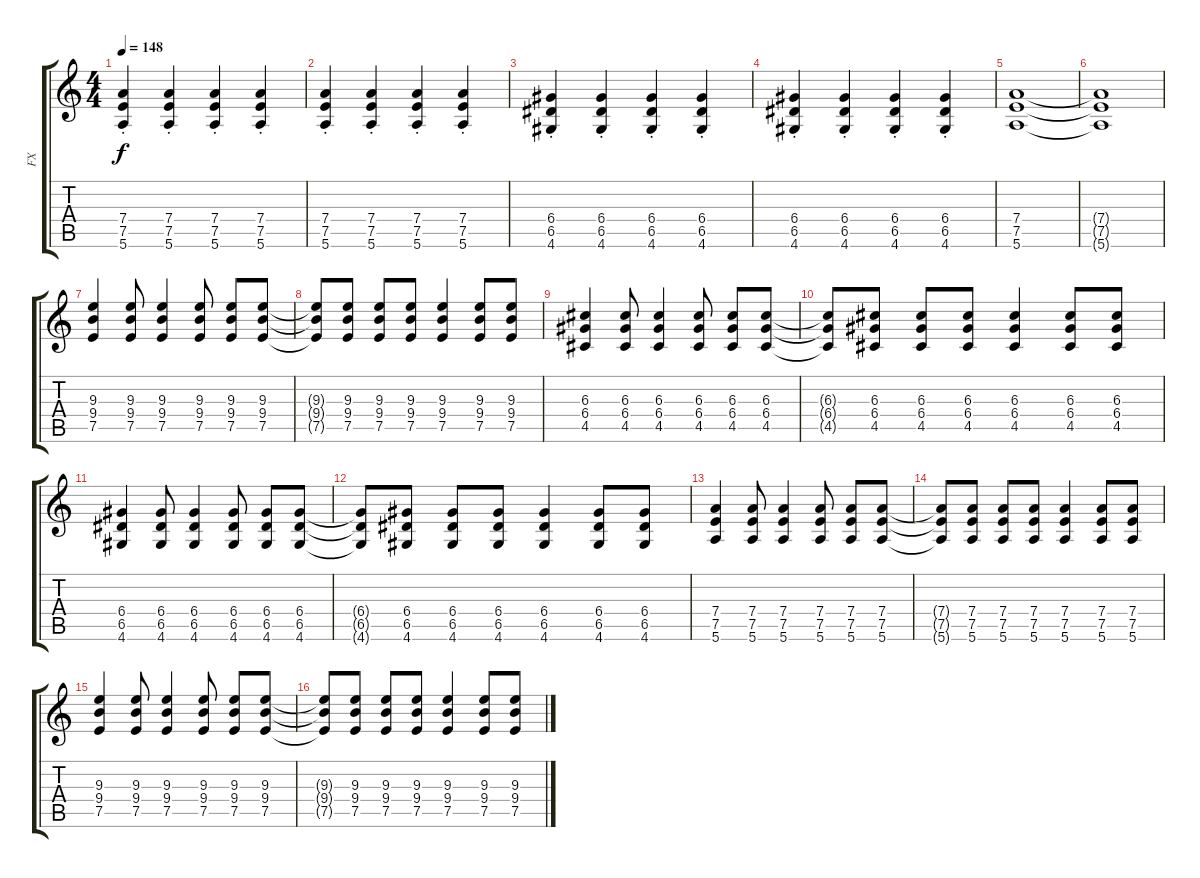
\track ("FX" "FX") {instrument electricguitarjazz}
\staff {score tabs}
\tuning (E4 B3 G3 D3 A2 E2) {hide}
\ts (4 4)
\tempo 148
\clef g2
\ks c
(7.4{st} 7.5{st} 5.6{st}).4{dy f} (7.4{st} 7.5{st} 5.6{st}).4 (7.4{st} 7.5{st} 5.6{st}).4 (7.4{st} 7.5{st} 5.6{st}).4 |
(7.4{st} 7.5{st} 5.6{st}).4 (7.4{st} 7.5{st} 5.6{st}).4 (7.4{st} 7.5{st} 5.6{st}).4 (7.4{st} 7.5{st} 5.6{st}).4 |
(6.4{st} 6.5{st} 4.6{st}).4 (6.4{st} 6.5{st} 4.6{st}).4 (6.4{st} 6.5{st} 4.6{st}).4 (6.4{st} 6.5{st} 4.6{st}).4 |
(6.4{st} 6.5{st} 4.6{st}).4 (6.4{st} 6.5{st} 4.6{st}).4 (6.4{st} 6.5{st} 4.6{st}).4 (6.4{st} 6.5{st} 4.6{st}).4 |
(7.4 7.5 5.6).1 |
(7.4{t} 7.5{t} 5.6{t}).1 |
(9.3 9.4 7.5).4{balance 16} (9.3 9.4 7.5).8 (9.3 9.4 7.5).4 (9.3 9.4 7.5).8 (9.3 9.4 7.5).8 (9.3 9.4 7.5).8 |
(9.3{t} 9.4{t} 7.5{t}).8 (9.3 9.4 7.5).8 (9.3 9.4 7.5).8 (9.3 9.4 7.5).8 (9.3 9.4 7.5).4 (9.3 9.4 7.5).8 (9.3 9.4 7.5).8 |
(6.3 6.4 4.5).4 (6.3 6.4 4.5).8 (6.3 6.4 4.5).4 (6.3 6.4 4.5).8 (6.3 6.4 4.5).8 (6.3 6.4 4.5).8 |
(6.3{t} 6.4{t} 4.5{t}).8 (6.3 6.4 4.5).8 (6.3 6.4 4.5).8 (6.3 6.4 4.5).8 (6.3 6.4 4.5).4 (6.3 6.4 4.5).8 (6.3 6.4 4.5).8 |
(6.4 6.5 4.6).4{balance 8} (6.4 6.5 4.6).8 (6.4 6.5 4.6).4 (6.4 6.5 4.6).8 (6.4 6.5 4.6).8 (6.4 6.5 4.6).8 |
(6.4{t} 6.5{t} 4.6{t}).8 (6.4 6.5 4.6).8 (6.4 6.5 4.6).8 (6.4 6.5 4.6).8 (6.4 6.5 4.6).4 (6.4 6.5 4.6).8 (6.4 6.5 4.6).8 |
(7.4 7.5 5.6).4 (7.4 7.5 5.6).8 (7.4 7.5 5.6).4 (7.4 7.5 5.6).8 (7.4 7.5 5.6).8 (7.4 7.5 5.6).8 |
(7.4{t} 7.5{t} 5.6{t}).8 (7.4 7.5 5.6).8 (7.4 7.5 5.6).8 (7.4 7.5 5.6).8 (7.4 7.5 5.6).4 (7.4 7.5 5.6).8 (7.4 7.5 5.6).8 |
(9.3 9.4 7.5).4{volume 9 balance 8 instrument distortionguitar} (9.3 9.4 7.5).8 (9.3 9.4 7.5).4 (9.3 9.4 7.5).8 (9.3 9.4 7.5).8 (9.3 9.4 7.5).8 |
(9.3{t} 9.4{t} 7.5{t}).8 (9.3 9.4 7.5).8 (9.3 9.4 7.5).8 (9.3 9.4 7.5).8 (9.3 9.4 7.5).4 (9.3 9.4 7.5).8 (9.3 9.4 7.5).8
